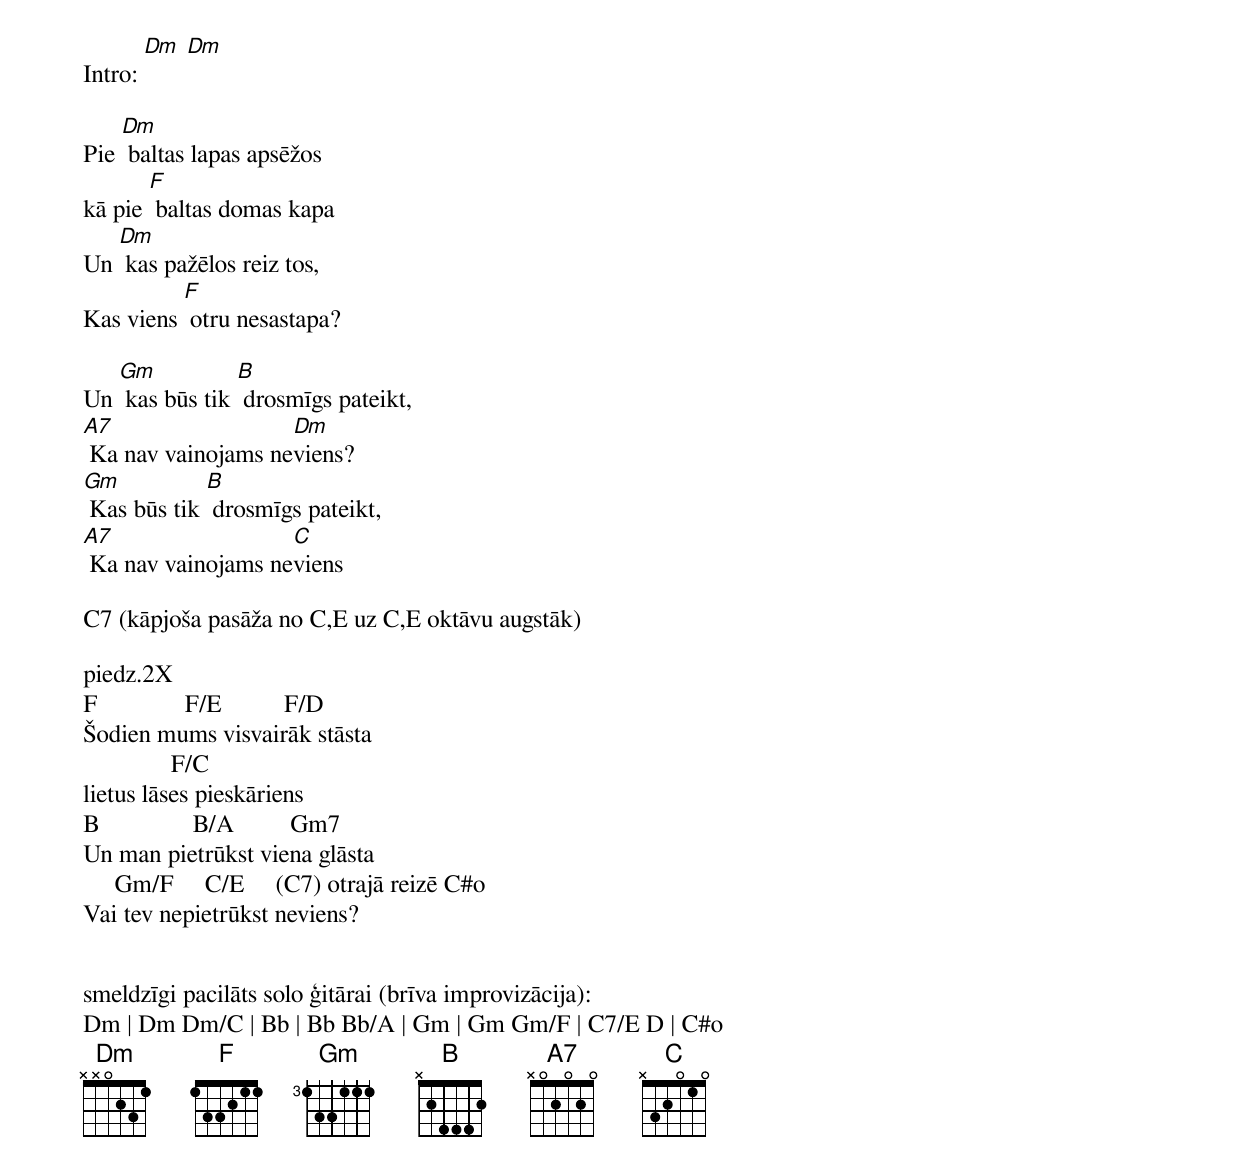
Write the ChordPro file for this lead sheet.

Intro: [Dm] [Dm]

Pie [Dm] baltas lapas apsēžos
kā pie [F] baltas domas kapa
Un [Dm] kas pažēlos reiz tos,
Kas viens [F] otru nesastapa?

Un [Gm] kas būs tik [B] drosmīgs pateikt,
[A7] Ka nav vainojams ne[Dm]viens?
[Gm] Kas būs tik [B] drosmīgs pateikt,
[A7] Ka nav vainojams ne[C]viens

C7 (kāpjoša pasāža no C,E uz C,E oktāvu augstāk)

piedz.2X
F              F/E          F/D
Šodien mums visvairāk stāsta
              F/C
lietus lāses pieskāriens
B               B/A         Gm7
Un man pietrūkst viena glāsta
     Gm/F     C/E     (C7) otrajā reizē C#o
Vai tev nepietrūkst neviens?


smeldzīgi pacilāts solo ģitārai (brīva improvizācija):
Dm | Dm Dm/C | Bb | Bb Bb/A | Gm | Gm Gm/F | C7/E D | C#o
